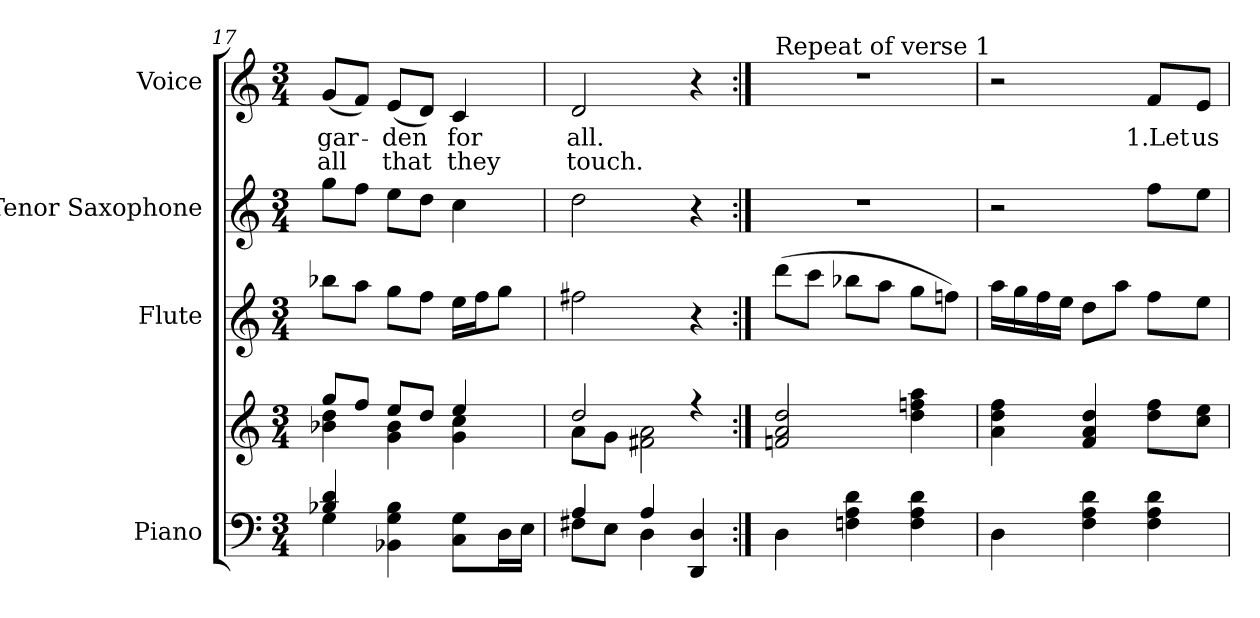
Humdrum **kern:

**kern	**kern	**kern	**kern	**kern	**text	**text
*part4	*part4	*part3	*part2	*part1	*part1	*part1
*staff5	*staff4	*staff3	*staff2	*staff1	*staff1	*staff1
*I"Piano	*	*I"Flute	*I"Tenor Saxophone	*I"Voice	*	*
*I'Pno.	*	*I'Fl.	*I'Ten. Sax.	*I'Voice	*	*
*clefF4	*clefG2	*clefG2	*clefG2	*clefG2	*	*
*	*	*	*ITrd8c14	*	*	*
*k[]	*k[]	*k[]	*k[]	*k[]	*	*
*C:	*C:	*C:	*C:	*C:	*	*
*M3/4	*M3/4	*M3/4	*M3/4	*M3/4	*	*
=17	=17	=17	=17	=17	=17	=17
*^	*^	*	*	*	*	*
!	!	!	!	!	!	!	!LO:LY:b:color=#000000	!LO:LY:b:color=#000000
4B-Xi/ 4di	4Gi\	8ggi/L	4b-Xi\ 4ddi	8bb-Xi\L	8gi\L	(8gi/L	gar-	all
.	.	8ffi/J	.	8aai\J	8fi\J	8fi/J)	.	.
!	!	!	!	!	!	!	!LO:LY:b:color=#000000	!LO:LY:b:color=#000000
4BB-Xi\ 4Gi 4B-i	4ryy	8eei/L	4gi\ 4b-i	8ggi\L	8ei\L	(8ei/L	-den	that
.	.	8ddi/J	.	8ffi\J	8di\J	8di/J)	.	.
!	!	!	!	!	!	!	!LO:LY:b:color=#000000	!LO:LY:b:color=#000000
4ryy	8Ci\ 8GiL	4eei/	4gi\ 4cci	16eei\LL	4ci\	4ci/	for	they
.	.	.	.	16ffi\J	.	.	.	.
.	16Di\L	.	.	8ggi\J	.	.	.	.
.	16Ei\JJ	.	.	.	.	.	.	.
=18	=18	=18	=18	=18	=18	=18	=18	=18
!	!	!	!	!	!	!	!LO:LY:b:color=#000000	!LO:LY:b:color=#000000
4Ai/	8F#Xi\L	2ddi/	8ai\L	2ff#Xi\	2di\	2di/	all.	touch.
.	8Ei\J	.	8gi\J	.	.	.	.	.
4Ai/	4Di\	.	2f#Xi\ 2ai	.	.	.	.	.
4ryy	4DDi/ 4Di	4r	.	4r	4r	4r	.	.
*	*	*v	*v	*	*	*	*	*
=19:|!	=19:|!	=19:|!	=19:|!	=19:|!	=19:|!	=19:|!	=19:|!
!	!	!	!	!	!LO:TX:a:t=Repeat of verse 1	!	!
!	!	!	!	!LO:N:vis=1	!LO:N:vis=1	!	!
*v	*v	*	*	*	*	*	*
4Di\	2fni/ 2ai 2ddi	(8dddi\L	2.r	2.r	.	.
.	.	8ccci\J	.	.	.	.
4Fni\ 4Ai 4di	.	8bb-Xi\L	.	.	.	.
.	.	8aai\J	.	.	.	.
4Fi\ 4Ai 4di	4ddi\ 4ffni 4aai	8ggi\L	.	.	.	.
.	.	8ffni\J)	.	.	.	.
=20	=20	=20	=20	=20	=20	=20
4Di\	4ai\ 4ddi 4ffi	16aai\LL	2r	2r	.	.
.	.	16ggi\	.	.	.	.
.	.	16ffi\	.	.	.	.
.	.	16eei\JJ	.	.	.	.
4Fi\ 4Ai 4di	4fi/ 4ai 4ddi	8ddi\L	.	.	.	.
.	.	8aai\J	.	.	.	.
!	!	!	!	!	!LO:LY:b:color=#000000	!
4Fi\ 4Ai 4di	8ddi\ 8ffiL	8ffi\L	8fi\L	8fi/L	1.Let	.
!	!	!	!	!	!LO:LY:b:color=#000000	!
.	8cci\ 8eeiJ	8eei\J	8ei\J	8ei/J	us	.
=	=	=	=	=	=	=
*-	*-	*-	*-	*-	*-	*-
